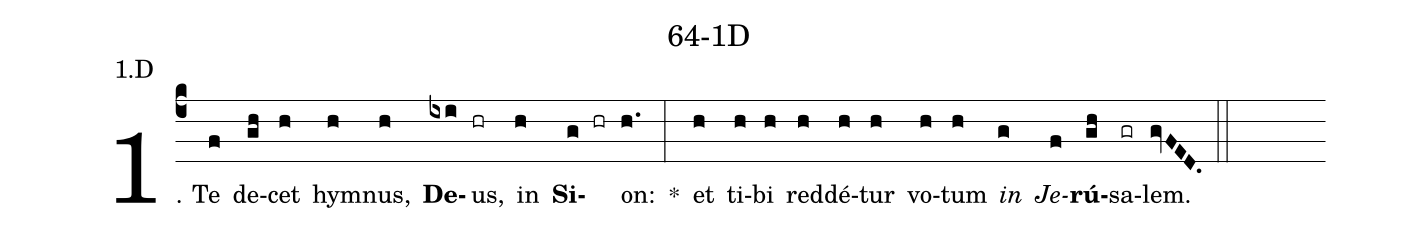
name: 64-1D;
annotation: 1.D;
%%
(c4)1. Te(f) de(gh)cet(h) hym(h)nus,(h) <b>De</b>(ixi)us,(hr) in(h) <b>Si</b>(g hr)on:(h.) *(:) et(h) ti(h)bi(h) red(h)dé(h)tur(h) vo(h)tum(h) <i>in</i>(g) <i>Je</i>(f)<b>rú</b>(gh)sa(gr)lem.(gvFED.) (::)
